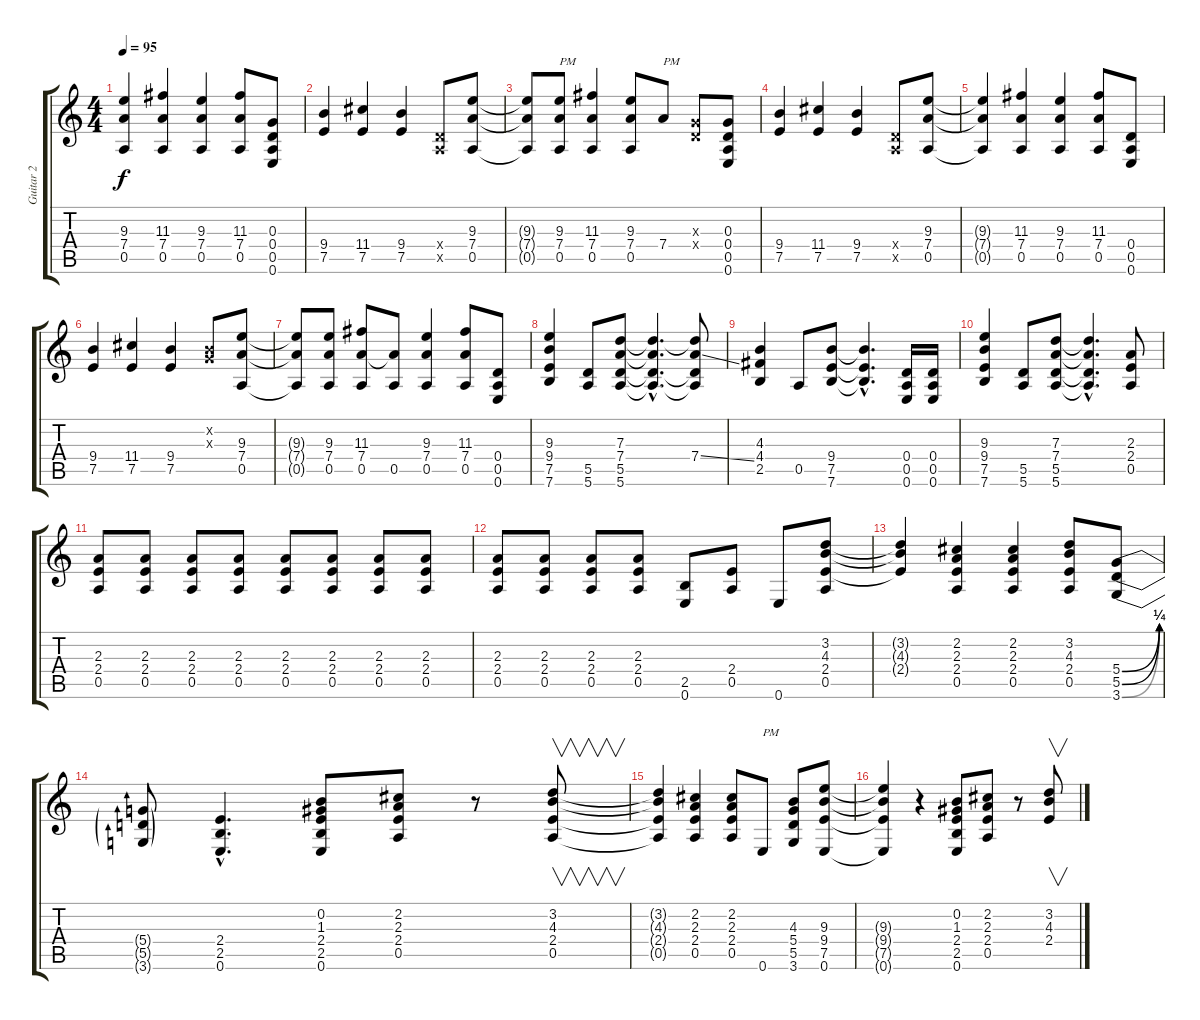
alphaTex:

\track ("Guitar 2" "Guitar 2") {instrument overdrivenguitar}
\staff {score tabs}
\tuning (E4 B3 G3 D3 A2 E2) {hide}
\ts (4 4)
\tempo 95
\clef g2
\ks c
(9.3{t} 7.4{t} 0.5{t}).4{dy f} (11.3 7.4 0.5).4 (9.3 7.4 0.5).4 (11.3 7.4 0.5).8 (0.3 0.4 0.5 0.6).8 |
(9.4 7.5).4 (11.4 7.5).4 (9.4 7.5).4 (0.4{x} 0.5{x}).8 (9.3 7.4 0.5).8 |
(9.3{t} 7.4{t} 0.5{t}).8 (9.3 7.4 0.5).8{txt "PM"} (11.3 7.4 0.5).4 (9.3 7.4 0.5).8 7.4.8{txt "PM"} (0.3{x} 0.4{x}).8 (0.3 0.4 0.5 0.6).8 |
(9.4 7.5).4 (11.4 7.5).4 (9.4 7.5).4 (0.4{x} 0.5{x}).8 (9.3 7.4 0.5).8 |
(9.3{t} 7.4{t} 0.5{t}).4 (11.3 7.4 0.5).4 (9.3 7.4 0.5).4 (11.3 7.4 0.5).8 (0.4 0.5 0.6).8 |
(9.4 7.5).4 (11.4 7.5).4 (9.4 7.5).4 (0.2{x} 0.3{x}).8 (9.3 7.4 0.5).8 |
(9.3{t} 7.4{t} 0.5{t}).8 (9.3 7.4 0.5).8 (11.3 7.4 0.5).8 (7.4{t} 0.5).8 (9.3 7.4 0.5).4 (11.3 7.4 0.5).8 (0.4 0.5 0.6).8 |
(9.3 9.4 7.5 7.6).4 (5.5 5.6).8 (7.3 7.4 5.5 5.6).8 (7.3{hac t} 7.4{hac t} 5.5{hac t} 5.6{hac t}).4{d} (7.3{t} 7.4{ss} 5.5{t} 5.6{t}).8 |
(4.3 4.4 2.5).4 0.5.8 (9.4 7.5 7.6).8 (9.4{hac t} 7.5{hac t} 7.6{hac t}).4{d} (0.4 0.5 0.6).16 (0.4 0.5 0.6).16 |
(9.3 9.4 7.5 7.6).4 (5.5 5.6).8 (7.3 7.4 5.5 5.6).8 (7.3{hac t} 7.4{hac t} 5.5{hac t} 5.6{hac t}).4{d} (2.3 2.4 0.5).8 |
(2.3 2.4 0.5).8 (2.3 2.4 0.5).8 (2.3 2.4 0.5).8 (2.3 2.4 0.5).8 (2.3 2.4 0.5).8 (2.3 2.4 0.5).8 (2.3 2.4 0.5).8 (2.3 2.4 0.5).8 |
(2.3 2.4 0.5).8 (2.3 2.4 0.5).8 (2.3 2.4 0.5).8 (2.3 2.4 0.5).8 (2.5 0.6).8 (2.4 0.5).8 0.6.8 (3.2 4.3 2.4 0.5).8 |
(3.2{t} 4.3{t} 2.4{t}).4 (2.2 2.3 2.4 0.5).4 (2.2 2.3 2.4 0.5).4 (3.2 4.3 2.4 0.5).8 (5.4{be (bend 0 0 60 1)} 5.5{be (bend 0 0 60 1)} 3.6{be (bend 0 0 60 1)}).8 |
(5.4{t} 5.5{t} 3.6{t}).8 (2.4{hac} 2.5{hac} 0.6{hac}).4{d} (0.2 1.3 2.4 2.5 0.6).8 (2.2 2.3 2.4 0.5).8 r.8 (3.2 4.3 2.4 0.5).8{v} |
(3.2{t} 4.3{t} 2.4{t} 0.5{t}).4 (2.2 2.3 2.4 0.5).4 (2.2 2.3 2.4 0.5).8 0.6.8{txt "PM"} (4.3 5.4 5.5 3.6).8 (9.3 9.4 7.5 0.6).8 |
(9.3{t} 9.4{t} 7.5{t} 0.6{t}).4 r.4 (0.2 1.3 2.4 2.5 0.6).8 (2.2 2.3 2.4 0.5).8 r.8 (3.2 4.3 2.4).8{v}
